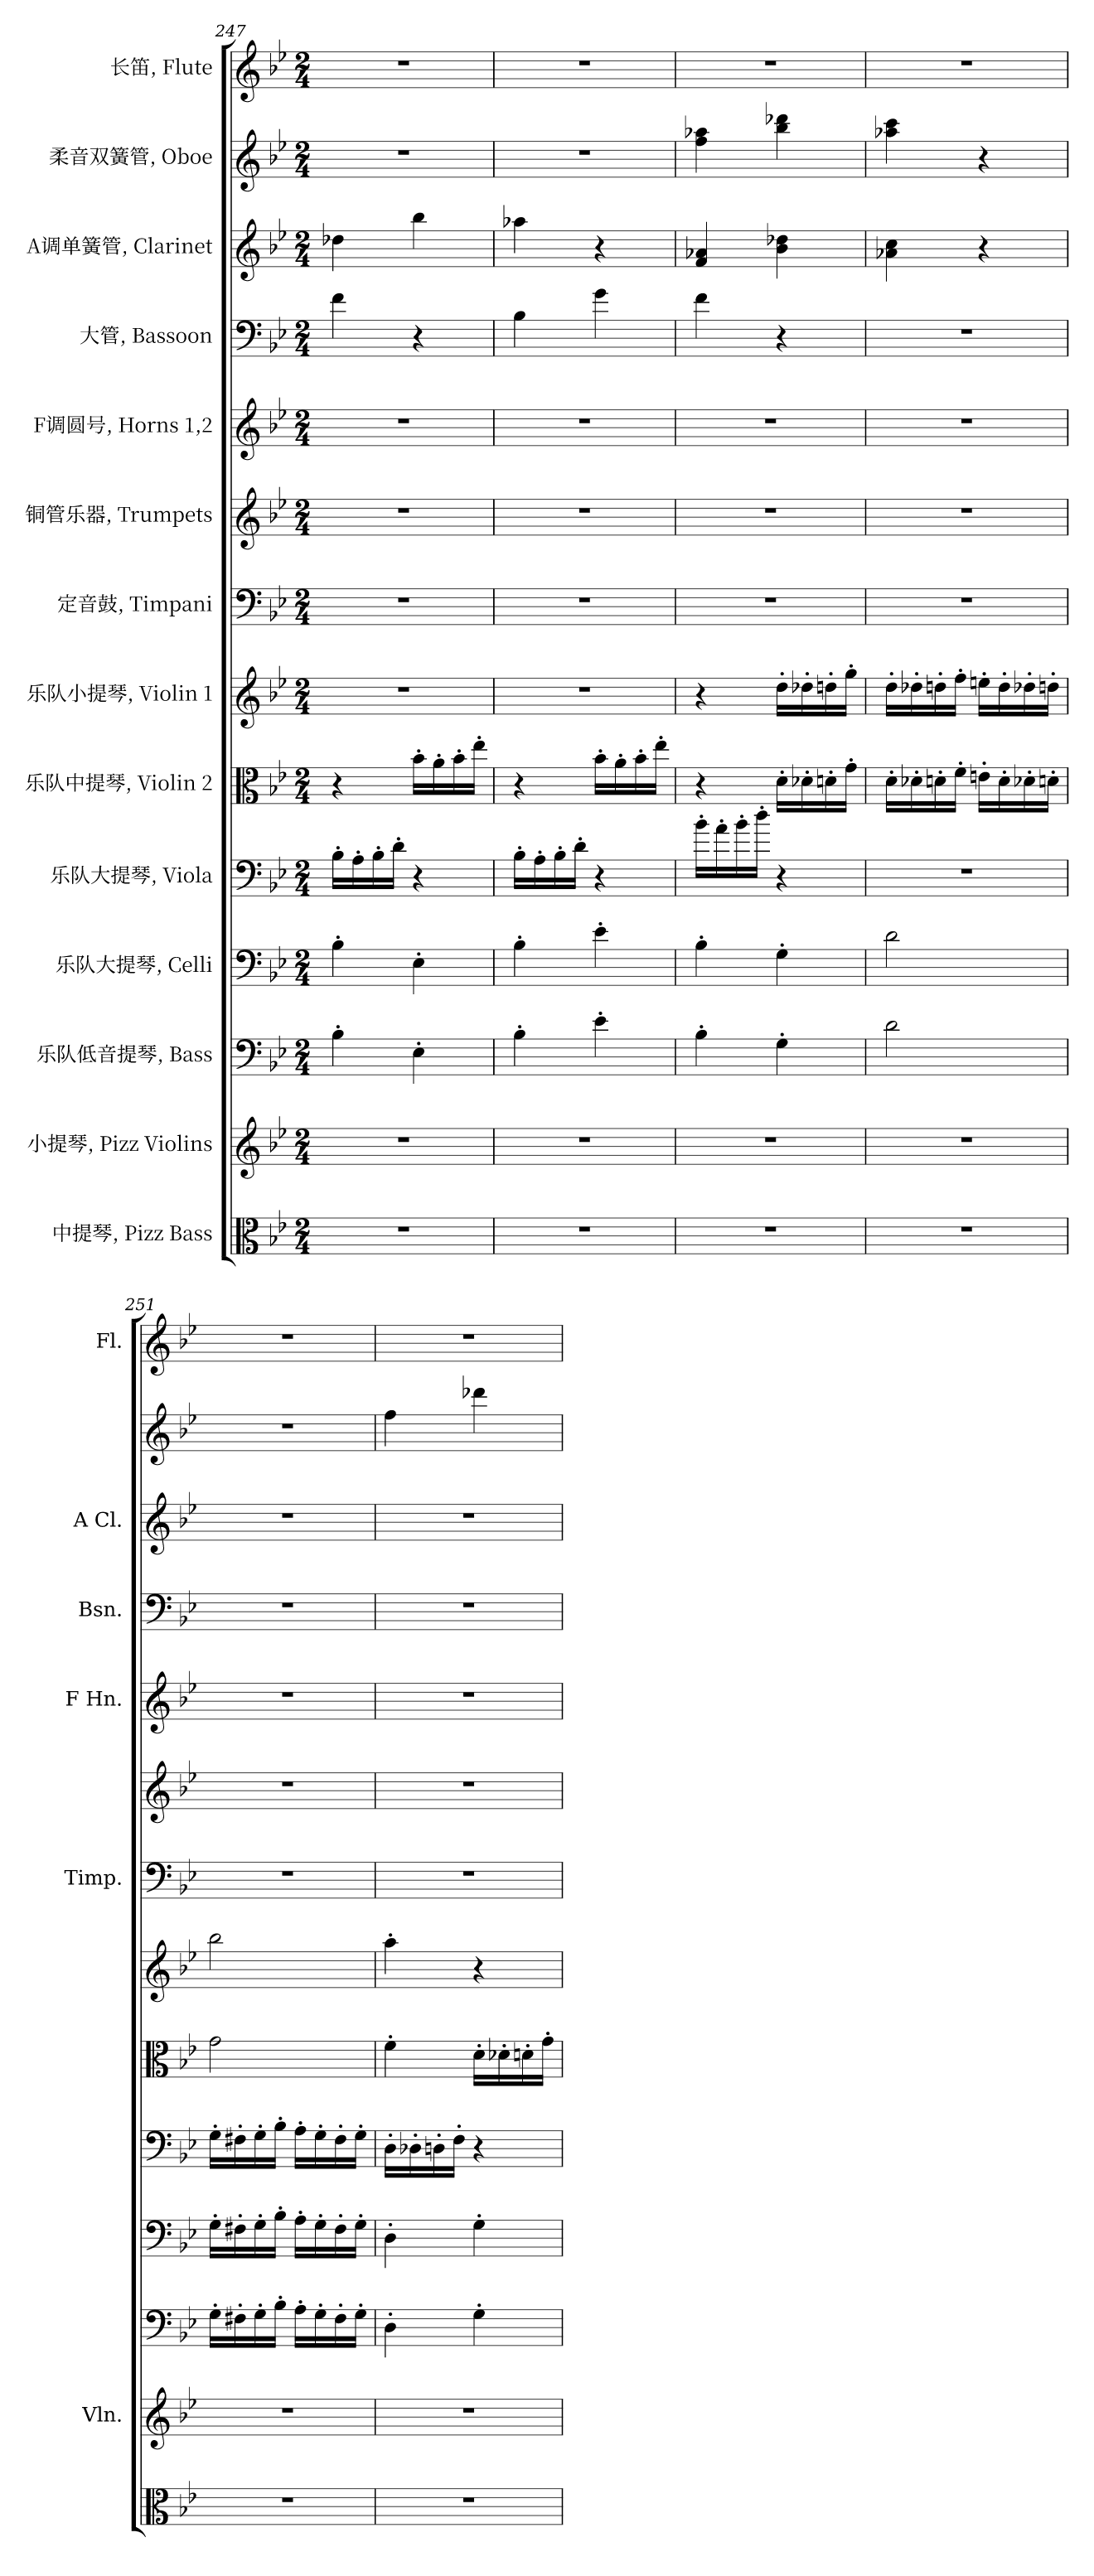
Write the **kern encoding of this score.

**kern	**kern	**kern	**kern	**kern	**kern	**kern	**kern	**kern	**kern	**kern	**kern	**kern	**kern
*part14	*part13	*part12	*part11	*part10	*part9	*part8	*part7	*part6	*part5	*part4	*part3	*part2	*part1
*staff14	*staff13	*staff12	*staff11	*staff10	*staff9	*staff8	*staff7	*staff6	*staff5	*staff4	*staff3	*staff2	*staff1
*I"中提琴, Pizz Bass	*I"小提琴, Pizz Violins	*I"乐队低音提琴, Bass	*I"乐队大提琴, Celli	*I"乐队大提琴, Viola	*I"乐队中提琴, Violin 2	*I"乐队小提琴, Violin 1	*I"定音鼓, Timpani	*I"铜管乐器, Trumpets	*I"F调圆号, Horns 1,2	*I"大管, Bassoon	*I"A调单簧管, Clarinet	*I"柔音双簧管, Oboe	*I"长笛, Flute
*	*I'Vln.	*	*	*	*	*	*I'Timp.	*	*I'F Hn.	*I'Bsn.	*I'A Cl.	*	*I'Fl.
!!LO:PB:g=z
*clefC3	*clefG2	*clefF4	*clefF4	*clefF4	*clefC3	*clefG2	*clefF4	*clefG2	*clefG2	*clefF4	*clefG2	*clefG2	*clefG2
*	*	*ITrd7c12	*	*	*	*	*	*	*ITrd4c7	*	*ITrd2c3	*ITrd2c3	*
*k[b-e-]	*k[b-e-]	*k[b-e-]	*k[b-e-]	*k[b-e-]	*k[b-e-]	*k[b-e-]	*k[b-e-]	*k[b-e-]	*k[b-e-a-]	*k[b-e-]	*k[f#]	*k[f#]	*k[b-e-]
*M2/4	*M2/4	*M2/4	*M2/4	*M2/4	*M2/4	*M2/4	*M2/4	*M2/4	*M2/4	*M2/4	*M2/4	*M2/4	*M2/4
=247	=247	=247	=247	=247	=247	=247	=247	=247	=247	=247	=247	=247	=247
2r	2r	4BB-'\	4B-'\	16B-'\LL	4r	2r	2r	2r	2r	4f\	4b-X\	2r	2r
.	.	.	.	16A'\	.	.	.	.	.	.	.	.	.
.	.	.	.	16B-'\	.	.	.	.	.	.	.	.	.
.	.	.	.	16d'\JJ	.	.	.	.	.	.	.	.	.
.	.	4EE-'\	4E-'\	4r	16b-'\LL	.	.	.	.	4r	4gg\	.	.
.	.	.	.	.	16a'\	.	.	.	.	.	.	.	.
.	.	.	.	.	16b-'\	.	.	.	.	.	.	.	.
.	.	.	.	.	16ee-'\JJ	.	.	.	.	.	.	.	.
=248	=248	=248	=248	=248	=248	=248	=248	=248	=248	=248	=248	=248	=248
2r	2r	4BB-'\	4B-'\	16B-'\LL	4r	2r	2r	2r	2r	4B-\	4ffn\	2r	2r
.	.	.	.	16A'\	.	.	.	.	.	.	.	.	.
.	.	.	.	16B-'\	.	.	.	.	.	.	.	.	.
.	.	.	.	16d'\JJ	.	.	.	.	.	.	.	.	.
.	.	4E-'\	4e-'\	4r	16b-'\LL	.	.	.	.	4g\	4r	.	.
.	.	.	.	.	16a'\	.	.	.	.	.	.	.	.
.	.	.	.	.	16b-'\	.	.	.	.	.	.	.	.
.	.	.	.	.	16ee-'\JJ	.	.	.	.	.	.	.	.
=249	=249	=249	=249	=249	=249	=249	=249	=249	=249	=249	=249	=249	=249
2r	2r	4BB-'\	4B-'\	16b-'\LL	4r	4r	2r	2r	2r	4f\	4d/ 4fn/	4dd\ 4ffn\	2r
.	.	.	.	16a'\	.	.	.	.	.	.	.	.	.
.	.	.	.	16b-'\	.	.	.	.	.	.	.	.	.
.	.	.	.	16dd'\JJ	.	.	.	.	.	.	.	.	.
.	.	4GG'\	4G'\	4r	16d'\LL	16dd'\LL	.	.	.	4r	4g\ 4b-X\	4gg\ 4bb-X\	.
.	.	.	.	.	16d-X'\	16dd-X'\	.	.	.	.	.	.	.
.	.	.	.	.	16dn'\	16ddn'\	.	.	.	.	.	.	.
.	.	.	.	.	16g'\JJ	16gg'\JJ	.	.	.	.	.	.	.
=250	=250	=250	=250	=250	=250	=250	=250	=250	=250	=250	=250	=250	=250
2r	2r	2D\	2d\	2r	16d'\LL	16dd'\LL	2r	2r	2r	2r	4fn\ 4a\	4ffn\ 4aa\	2r
.	.	.	.	.	16d-X'\	16dd-X'\	.	.	.	.	.	.	.
.	.	.	.	.	16dn'\	16ddn'\	.	.	.	.	.	.	.
.	.	.	.	.	16f'\JJ	16ff'\JJ	.	.	.	.	.	.	.
.	.	.	.	.	16en'\LL	16een'\LL	.	.	.	.	4r	4r	.
.	.	.	.	.	16d'\	16dd'\	.	.	.	.	.	.	.
.	.	.	.	.	16d-X'\	16dd-X'\	.	.	.	.	.	.	.
.	.	.	.	.	16dn'\JJ	16ddn'\JJ	.	.	.	.	.	.	.
!!LO:PB:g=z
=251	=251	=251	=251	=251	=251	=251	=251	=251	=251	=251	=251	=251	=251
2r	2r	16GG'\LL	16G'\LL	16G'\LL	2g\	2bb-\	2r	2r	2r	2r	2r	2r	2r
.	.	16FF#X'\	16F#X'\	16F#X'\	.	.	.	.	.	.	.	.	.
.	.	16GG'\	16G'\	16G'\	.	.	.	.	.	.	.	.	.
.	.	16BB-'\JJ	16B-'\JJ	16B-'\JJ	.	.	.	.	.	.	.	.	.
.	.	16AA'\LL	16A'\LL	16A'\LL	.	.	.	.	.	.	.	.	.
.	.	16GG'\	16G'\	16G'\	.	.	.	.	.	.	.	.	.
.	.	16FF#'\	16F#'\	16F#'\	.	.	.	.	.	.	.	.	.
.	.	16GG'\JJ	16G'\JJ	16G'\JJ	.	.	.	.	.	.	.	.	.
=252	=252	=252	=252	=252	=252	=252	=252	=252	=252	=252	=252	=252	=252
2r	2r	4DD'\	4D'\	16D'\LL	4f'\	4aa'\	2r	2r	2r	2r	2r	4dd\	2r
.	.	.	.	16D-X'\	.	.	.	.	.	.	.	.	.
.	.	.	.	16Dn'\	.	.	.	.	.	.	.	.	.
.	.	.	.	16F'\JJ	.	.	.	.	.	.	.	.	.
.	.	4GG'\	4G'\	4r	16d'\LL	4r	.	.	.	.	.	4bb-X\	.
.	.	.	.	.	16d-X'\	.	.	.	.	.	.	.	.
.	.	.	.	.	16dn'\	.	.	.	.	.	.	.	.
.	.	.	.	.	16g'\JJ	.	.	.	.	.	.	.	.
=	=	=	=	=	=	=	=	=	=	=	=	=	=
*-	*-	*-	*-	*-	*-	*-	*-	*-	*-	*-	*-	*-	*-
